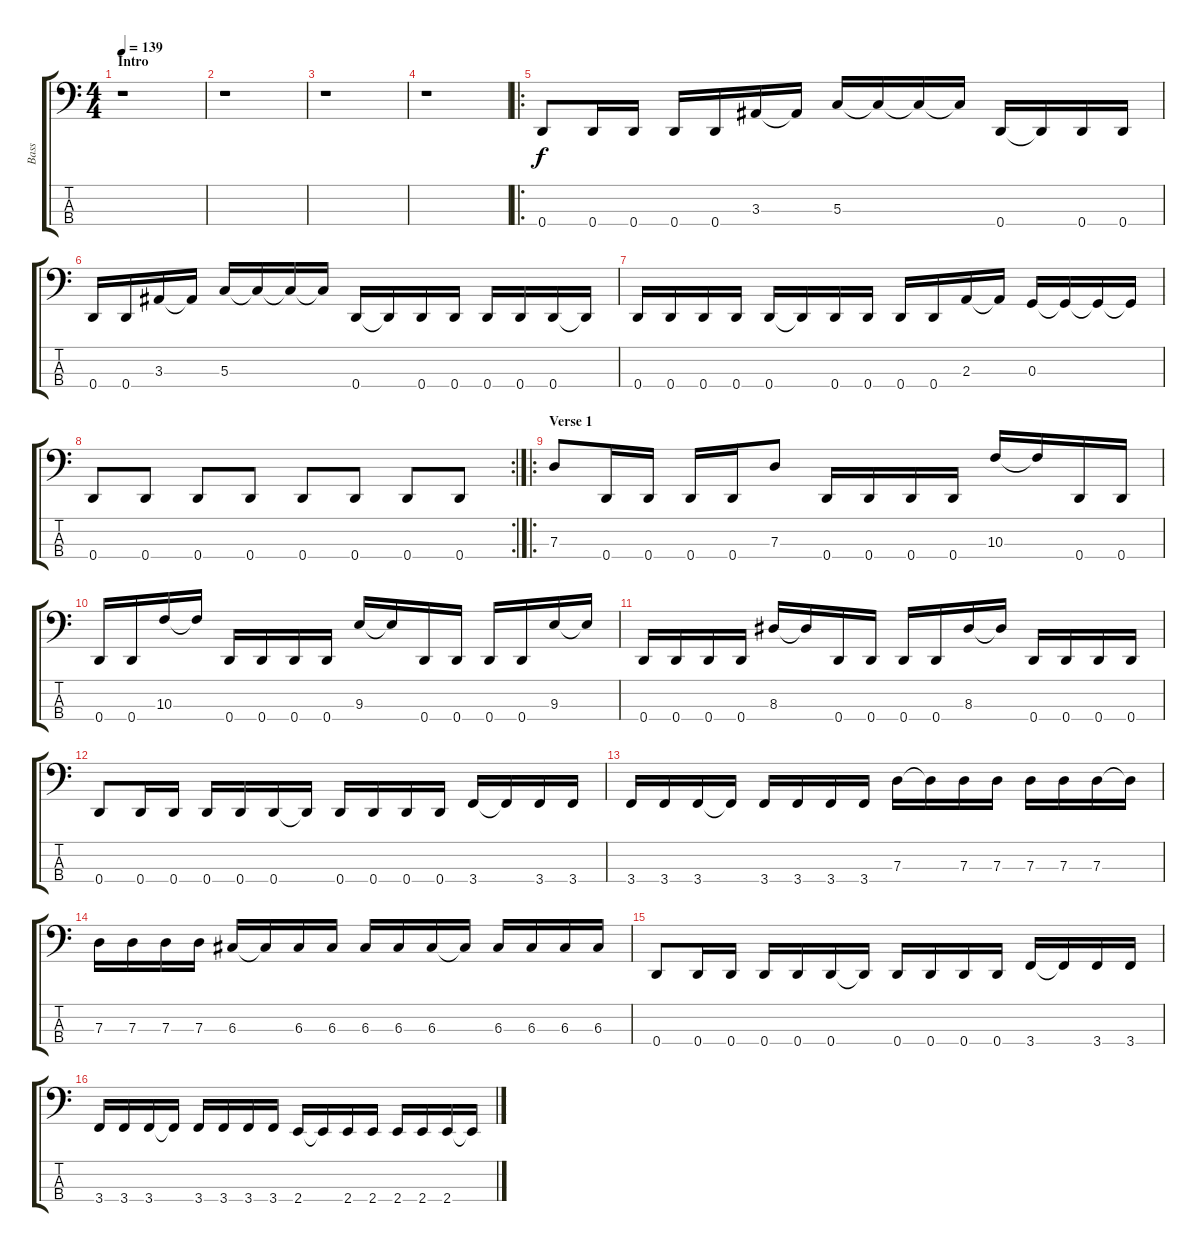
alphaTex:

\track ("Bass" "Bass") {instrument electricbasspick}
\staff {score tabs}
\tuning (F2 C2 G1 D1) {hide}
\ts (4 4)
\section ("" "Intro")
\tempo 139
\clef f4
\ks c
r.1{dy f instrument electricbasspick} |
r.1 |
r.1 |
r.1 |
\ro
0.4.8 0.4.16 0.4.16 0.4.16 0.4.16 3.3.16 3.3{t}.16 5.3.16 5.3{t}.16 5.3{t}.16 5.3{t}.16 0.4.16 0.4{t}.16 0.4.16 0.4.16 |
0.4.16 0.4.16 3.3.16 3.3{t}.16 5.3.16 5.3{t}.16 5.3{t}.16 5.3{t}.16 0.4.16 0.4{t}.16 0.4.16 0.4.16 0.4.16 0.4.16 0.4.16 0.4{t}.16 |
0.4.16 0.4.16 0.4.16 0.4.16 0.4.16 0.4{t}.16 0.4.16 0.4.16 0.4.16 0.4.16 2.3.16 2.3{t}.16 0.3.16 0.3{t}.16 0.3{t}.16 0.3{t}.16 |
\rc 2
0.4.8 0.4.8 0.4.8 0.4.8 0.4.8 0.4.8 0.4.8 0.4.8 |
\ro
\section ("" "Verse 1")
7.3.8 0.4.16 0.4.16 0.4.16 0.4.16 7.3.8 0.4.16 0.4.16 0.4.16 0.4.16 10.3.16 10.3{t}.16 0.4.16 0.4.16 |
0.4.16 0.4.16 10.3.16 10.3{t}.16 0.4.16 0.4.16 0.4.16 0.4.16 9.3.16 9.3{t}.16 0.4.16 0.4.16 0.4.16 0.4.16 9.3.16 9.3{t}.16 |
0.4.16 0.4.16 0.4.16 0.4.16 8.3.16 8.3{t}.16 0.4.16 0.4.16 0.4.16 0.4.16 8.3.16 8.3{t}.16 0.4.16 0.4.16 0.4.16 0.4.16 |
0.4.8 0.4.16 0.4.16 0.4.16 0.4.16 0.4.16 0.4{t}.16 0.4.16 0.4.16 0.4.16 0.4.16 3.4.16 3.4{t}.16 3.4.16 3.4.16 |
3.4.16 3.4.16 3.4.16 3.4{t}.16 3.4.16 3.4.16 3.4.16 3.4.16 7.3.16 7.3{t}.16 7.3.16 7.3.16 7.3.16 7.3.16 7.3.16 7.3{t}.16 |
7.3.16 7.3.16 7.3.16 7.3.16 6.3.16 6.3{t}.16 6.3.16 6.3.16 6.3.16 6.3.16 6.3.16 6.3{t}.16 6.3.16 6.3.16 6.3.16 6.3.16 |
0.4.8 0.4.16 0.4.16 0.4.16 0.4.16 0.4.16 0.4{t}.16 0.4.16 0.4.16 0.4.16 0.4.16 3.4.16 3.4{t}.16 3.4.16 3.4.16 |
3.4.16 3.4.16 3.4.16 3.4{t}.16 3.4.16 3.4.16 3.4.16 3.4.16 2.4.16 2.4{t}.16 2.4.16 2.4.16 2.4.16 2.4.16 2.4.16 2.4{t}.16
